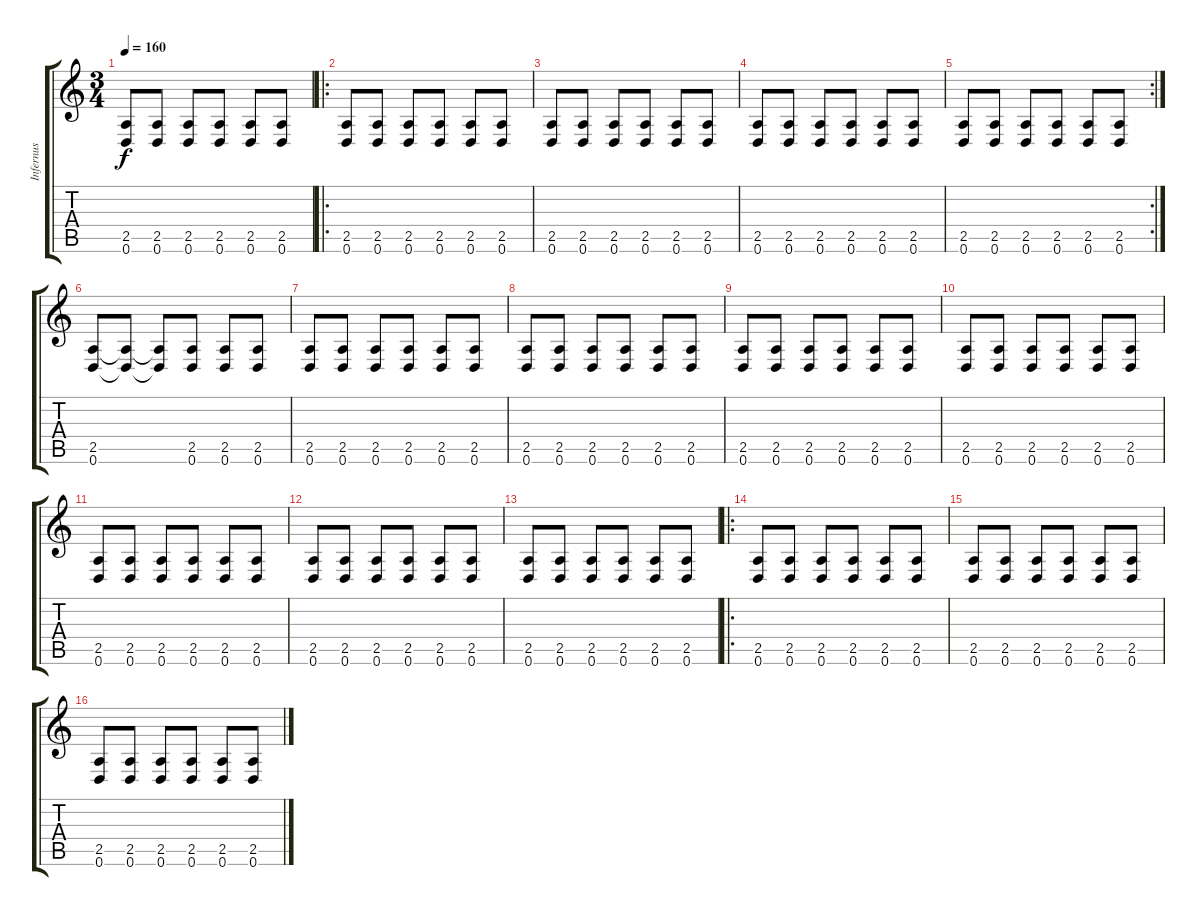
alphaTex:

\track ("Infernus" "Infernus") {instrument distortionguitar}
\staff {score tabs}
\tuning (D4 A3 F3 C3 G2 D2) {hide}
\ts (3 4)
\tempo 160
\clef g2
\ks c
(2.5 0.6).8{dy f} (2.5 0.6).8 (2.5 0.6).8 (2.5 0.6).8 (2.5 0.6).8 (2.5 0.6).8 |
\ro
(2.5 0.6).8 (2.5 0.6).8 (2.5 0.6).8 (2.5 0.6).8 (2.5 0.6).8 (2.5 0.6).8 |
(2.5 0.6).8 (2.5 0.6).8 (2.5 0.6).8 (2.5 0.6).8 (2.5 0.6).8 (2.5 0.6).8 |
(2.5 0.6).8 (2.5 0.6).8 (2.5 0.6).8 (2.5 0.6).8 (2.5 0.6).8 (2.5 0.6).8 |
\rc 2
(2.5 0.6).8 (2.5 0.6).8 (2.5 0.6).8 (2.5 0.6).8 (2.5 0.6).8 (2.5 0.6).8 |
(2.5 0.6).8 (2.5{t} 0.6{t}).8 (2.5{t} 0.6{t}).8 (2.5 0.6).8 (2.5 0.6).8 (2.5 0.6).8 |
(2.5 0.6).8 (2.5 0.6).8 (2.5 0.6).8 (2.5 0.6).8 (2.5 0.6).8 (2.5 0.6).8 |
(2.5 0.6).8 (2.5 0.6).8 (2.5 0.6).8 (2.5 0.6).8 (2.5 0.6).8 (2.5 0.6).8 |
(2.5 0.6).8 (2.5 0.6).8 (2.5 0.6).8 (2.5 0.6).8 (2.5 0.6).8 (2.5 0.6).8 |
(2.5 0.6).8 (2.5 0.6).8 (2.5 0.6).8 (2.5 0.6).8 (2.5 0.6).8 (2.5 0.6).8 |
(2.5 0.6).8 (2.5 0.6).8 (2.5 0.6).8 (2.5 0.6).8 (2.5 0.6).8 (2.5 0.6).8 |
(2.5 0.6).8 (2.5 0.6).8 (2.5 0.6).8 (2.5 0.6).8 (2.5 0.6).8 (2.5 0.6).8 |
(2.5 0.6).8 (2.5 0.6).8 (2.5 0.6).8 (2.5 0.6).8 (2.5 0.6).8 (2.5 0.6).8 |
\ro
(2.5 0.6).8 (2.5 0.6).8 (2.5 0.6).8 (2.5 0.6).8 (2.5 0.6).8 (2.5 0.6).8 |
(2.5 0.6).8 (2.5 0.6).8 (2.5 0.6).8 (2.5 0.6).8 (2.5 0.6).8 (2.5 0.6).8 |
(2.5 0.6).8 (2.5 0.6).8 (2.5 0.6).8 (2.5 0.6).8 (2.5 0.6).8 (2.5 0.6).8
